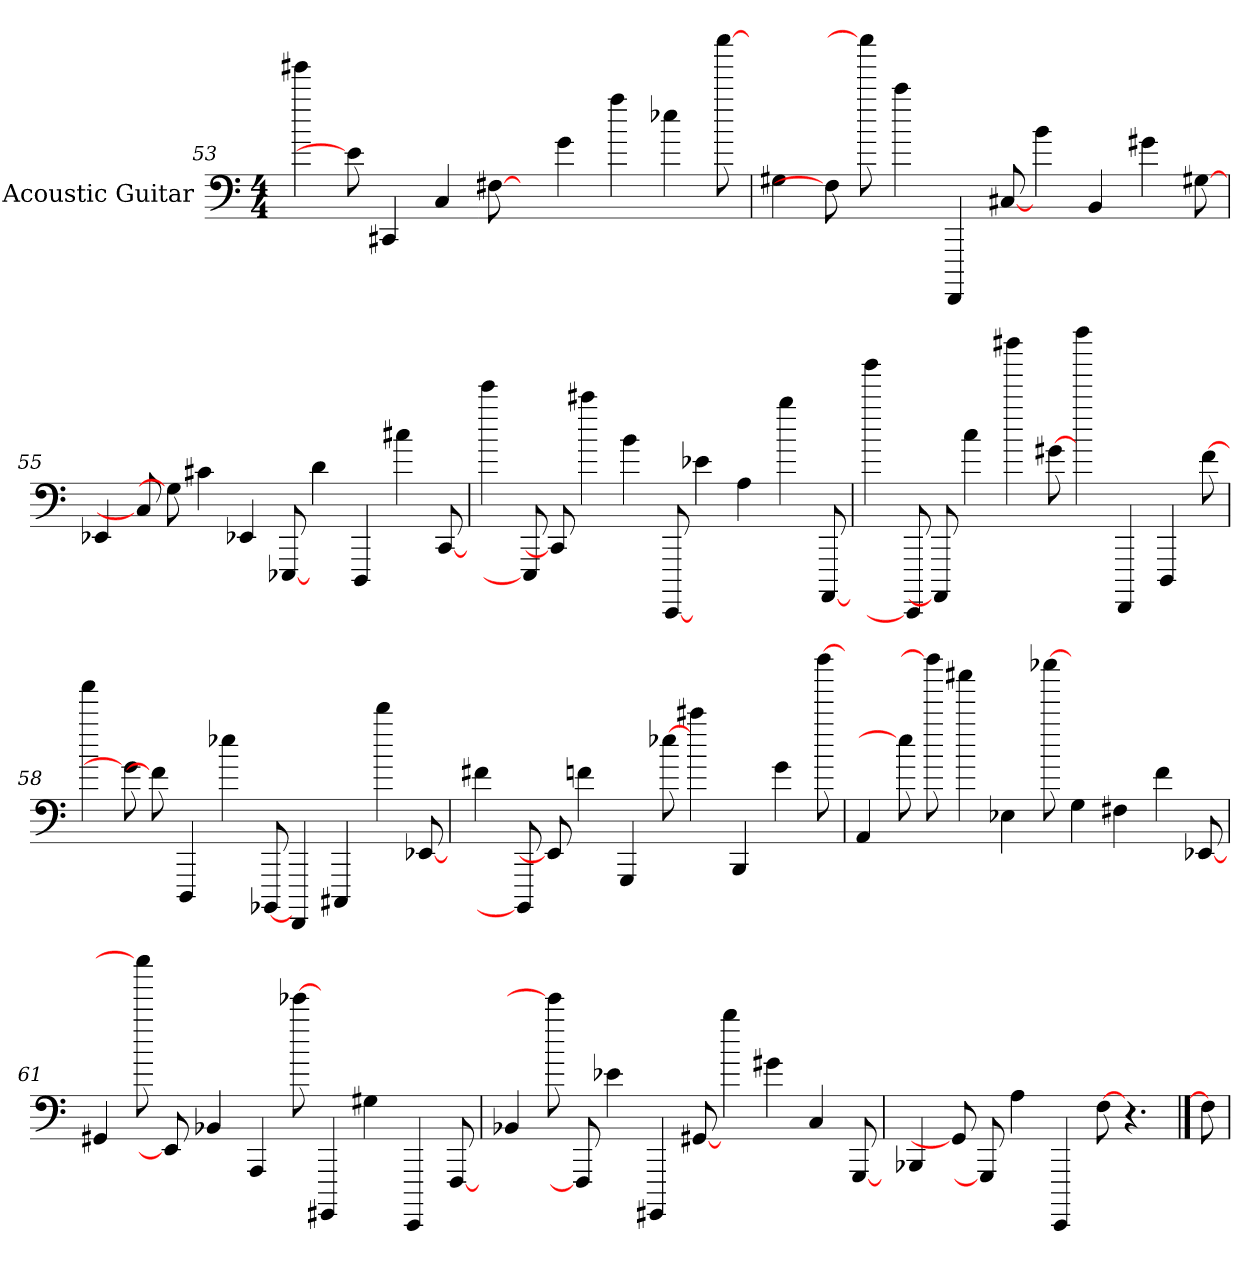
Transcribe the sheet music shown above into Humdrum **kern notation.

**kern
*part1
*staff1
*I"Acoustic Guitar
*I'Ac Gtr
*clefF4
*M4/4
=53
4ggg#X
8e-]
4CC#X
4C
[8F#X
8ryy
4g
4aa
4ee-X
[8eeee
=54
4G#X
8F#]
8eeee]
4ccc
4FFFF
[8C#X
4b
4BB
4g#X
[8G#X
=55
4EE-X
8C#]
8G#]
4c#X
4EE-X
[8EEE-X
4d
4DDD
4cc#X
[8CC
=56
4eee
8EEE-]
8CC]
4ccc#X
4b
[8EEEE
4e-X
4A
4bb
[8AAAA
=57
4bbb
8EEEE]
8AAAA]
4cc
4ffff#X
[8g#X
4aaaa
4FFFF
4DDD
[8f
=58
4aaa
8g#]
8f]
4DDD
4ee-X
[8BBBB-X
4FFFF
4CCC#X
4ddd
[8EE-X
=59
4f#X
8BBBB-]
8EE-]
4f
4GGG
[8ee-X
4ccc#X
4BBB
4g
[8ffff
=60
4AA
8ee-]
8ffff]
4cccc#X
4E-X
[8eeee-X
4G
4F#X
4f
[8EE-X
=61
4GG#X
8eeee-]
8EE-]
4BB-X
4AAA
[8eee-X
4GGGG#X
4G#X
4EEEE
[8FFF
=62
4BB-X
8eee-]
8FFF]
4e-X
4GGGG#X
[8GG#X
4bb
4g#X
4C
[8GGG
=63
4BBB-X
8GG#]
8GGG]
4A
4EEEE
[8F
4.r
==64
8F]
=
*-
